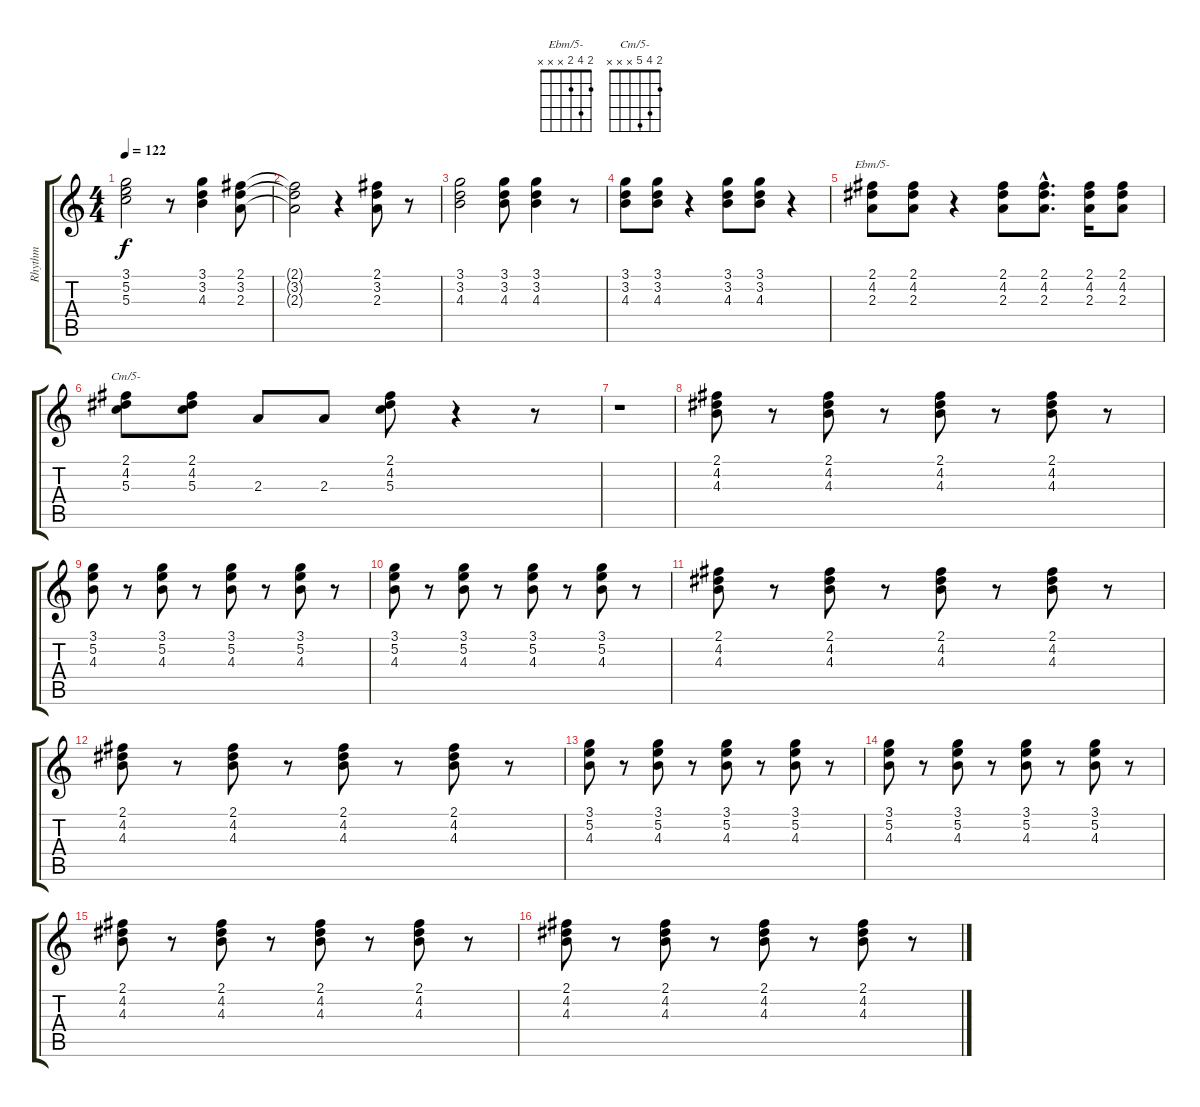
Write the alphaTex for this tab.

\track ("Rhythm" "Rhythm") {instrument overdrivenguitar}
\staff {score tabs}
\tuning (E4 B3 G3 D3 A2 E2) {hide}
\chord ("Ebm/5-" 2 4 2 x x x)
\chord ("Cm/5-" 2 4 5 x x x)
\ts (4 4)
\tempo 122
\clef g2
\ks c
(3.1 5.2 5.3).2{dy f} r.8 (3.1 3.2 4.3).4 (2.1 3.2 2.3).8 |
(2.1{t} 3.2{t} 2.3{t}).2 r.4 (2.1 3.2 2.3).8 r.8 |
(3.1 3.2 4.3).2 (3.1 3.2 4.3).8 (3.1 3.2 4.3).4 r.8 |
(3.1 3.2 4.3).8 (3.1 3.2 4.3).8 r.4 (3.1 3.2 4.3).8 (3.1 3.2 4.3).8 r.4 |
(2.1 4.2 2.3).8{ch "Ebm/5-"} (2.1 4.2 2.3).8 r.4 (2.1 4.2 2.3).8 (2.1{hac} 4.2{hac} 2.3{hac}).8{d} (2.1 4.2 2.3).16 (2.1 4.2 2.3).8 |
(2.1 4.2 5.3).8{ch "Cm/5-"} (2.1 4.2 5.3).8 2.3.8 2.3.8 (2.1 4.2 5.3).8 r.4 r.8 |
r.1 |
(2.1 4.2 4.3).8 r.8 (2.1 4.2 4.3).8 r.8 (2.1 4.2 4.3).8 r.8 (2.1 4.2 4.3).8 r.8 |
(3.1 5.2 4.3).8 r.8 (3.1 5.2 4.3).8 r.8 (3.1 5.2 4.3).8 r.8 (3.1 5.2 4.3).8 r.8 |
(3.1 5.2 4.3).8 r.8 (3.1 5.2 4.3).8 r.8 (3.1 5.2 4.3).8 r.8 (3.1 5.2 4.3).8 r.8 |
(2.1 4.2 4.3).8 r.8 (2.1 4.2 4.3).8 r.8 (2.1 4.2 4.3).8 r.8 (2.1 4.2 4.3).8 r.8 |
(2.1 4.2 4.3).8 r.8 (2.1 4.2 4.3).8 r.8 (2.1 4.2 4.3).8 r.8 (2.1 4.2 4.3).8 r.8 |
(3.1 5.2 4.3).8 r.8 (3.1 5.2 4.3).8 r.8 (3.1 5.2 4.3).8 r.8 (3.1 5.2 4.3).8 r.8 |
(3.1 5.2 4.3).8 r.8 (3.1 5.2 4.3).8 r.8 (3.1 5.2 4.3).8 r.8 (3.1 5.2 4.3).8 r.8 |
(2.1 4.2 4.3).8 r.8 (2.1 4.2 4.3).8 r.8 (2.1 4.2 4.3).8 r.8 (2.1 4.2 4.3).8 r.8 |
(2.1 4.2 4.3).8 r.8 (2.1 4.2 4.3).8 r.8 (2.1 4.2 4.3).8 r.8 (2.1 4.2 4.3).8 r.8
